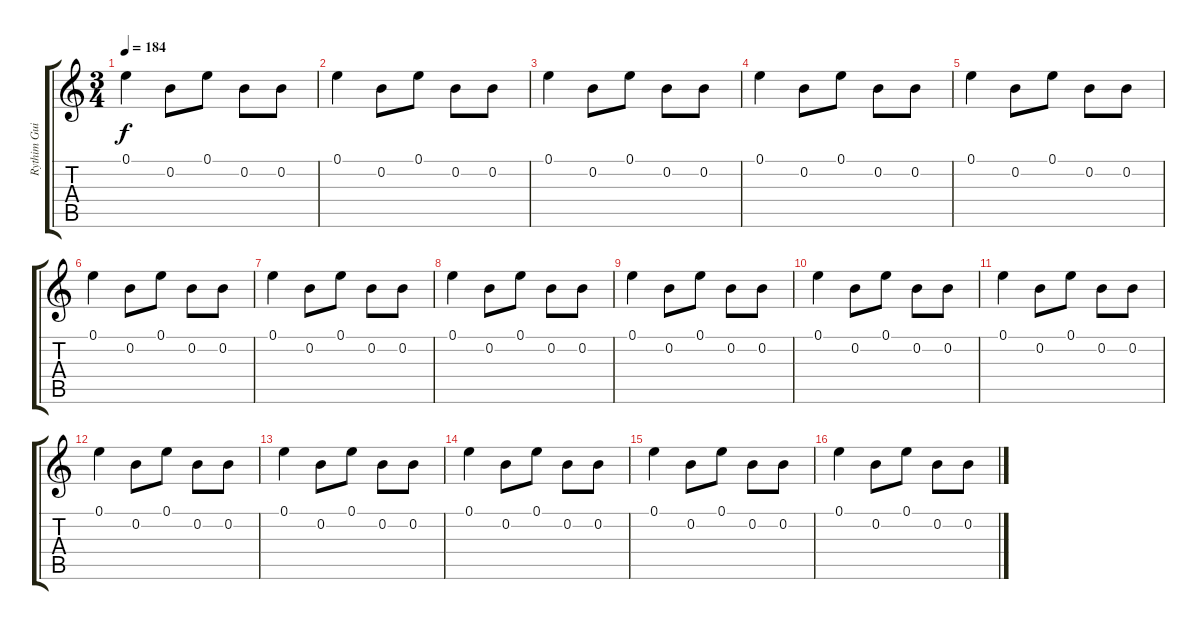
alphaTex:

\track ("Rythim Guitar" "Rythim Gui") {instrument distortionguitar}
\staff {score tabs}
\tuning (E4 B3 G3 D3 A2 E2) {hide}
\ts (3 4)
\tempo 184
\clef g2
\ks c
0.1.4{dy f} 0.2.8 0.1.8 0.2.8 0.2.8 |
0.1.4 0.2.8 0.1.8 0.2.8 0.2.8 |
0.1.4 0.2.8 0.1.8 0.2.8 0.2.8 |
0.1.4 0.2.8 0.1.8 0.2.8 0.2.8 |
0.1.4 0.2.8 0.1.8 0.2.8 0.2.8 |
0.1.4 0.2.8 0.1.8 0.2.8 0.2.8 |
0.1.4 0.2.8 0.1.8 0.2.8 0.2.8 |
0.1.4 0.2.8 0.1.8 0.2.8 0.2.8 |
0.1.4 0.2.8 0.1.8 0.2.8 0.2.8 |
0.1.4 0.2.8 0.1.8 0.2.8 0.2.8 |
0.1.4 0.2.8 0.1.8 0.2.8 0.2.8 |
0.1.4 0.2.8 0.1.8 0.2.8 0.2.8 |
0.1.4 0.2.8 0.1.8 0.2.8 0.2.8 |
0.1.4 0.2.8 0.1.8 0.2.8 0.2.8 |
0.1.4 0.2.8 0.1.8 0.2.8 0.2.8 |
0.1.4 0.2.8 0.1.8 0.2.8 0.2.8
